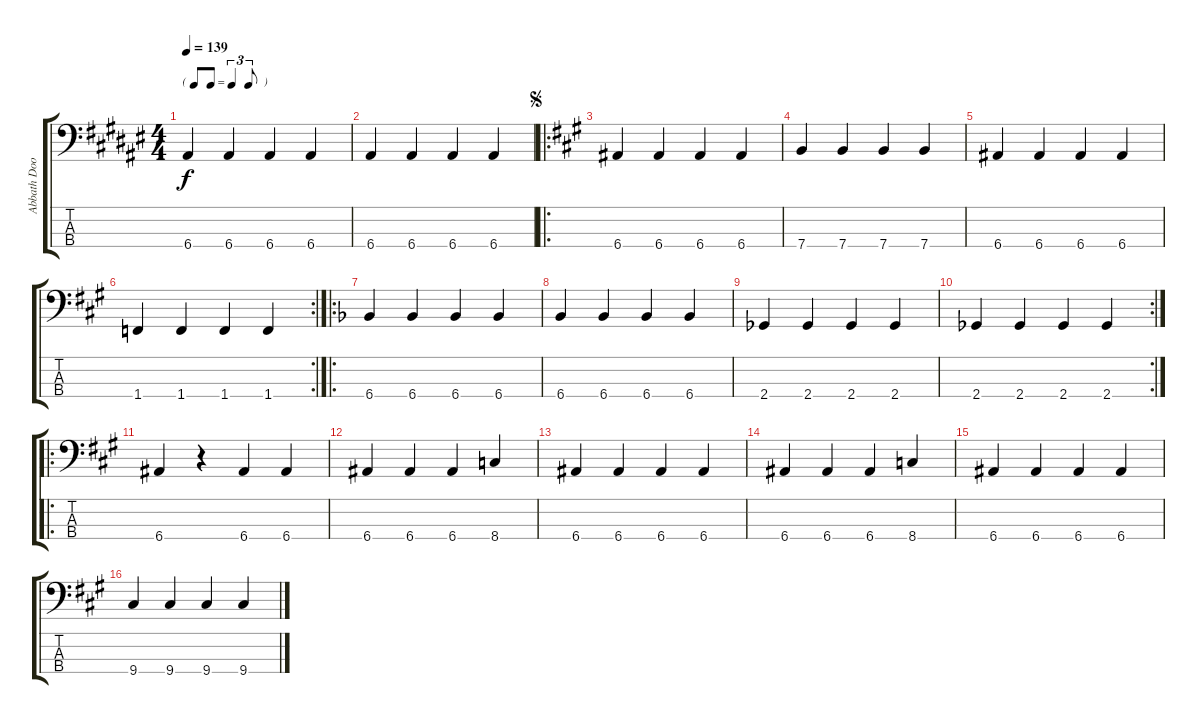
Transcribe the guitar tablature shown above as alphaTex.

\track ("Abbath Doom Occulta" "Abbath Doo") {instrument electricbassfinger}
\staff {score tabs}
\tuning (G2 D2 A1 E1) {hide}
\ts (4 4)
\tf triplet8th
\tempo 139
\clef f4
\ks f#
6.4.4{dy f} 6.4.4 6.4.4 6.4.4 |
\ks d#minor
6.4.4 6.4.4 6.4.4 6.4.4 |
\ro
\jump segno
\ks a
6.4.4 6.4.4 6.4.4 6.4.4 |
7.4.4 7.4.4 7.4.4 7.4.4 |
6.4.4 6.4.4 6.4.4 6.4.4 |
\rc 2
1.4.4 1.4.4 1.4.4 1.4.4 |
\ro
\ks f
6.4.4 6.4.4 6.4.4 6.4.4 |
6.4.4 6.4.4 6.4.4 6.4.4 |
2.4.4 2.4.4 2.4.4 2.4.4 |
\rc 2
2.4.4 2.4.4 2.4.4 2.4.4 |
\ro
\ks a
6.4.4 r.4 6.4.4 6.4.4 |
6.4.4 6.4.4 6.4.4 8.4.4 |
6.4.4 6.4.4 6.4.4 6.4.4 |
6.4.4 6.4.4 6.4.4 8.4.4 |
6.4.4 6.4.4 6.4.4 6.4.4 |
9.4.4 9.4.4 9.4.4 9.4.4
